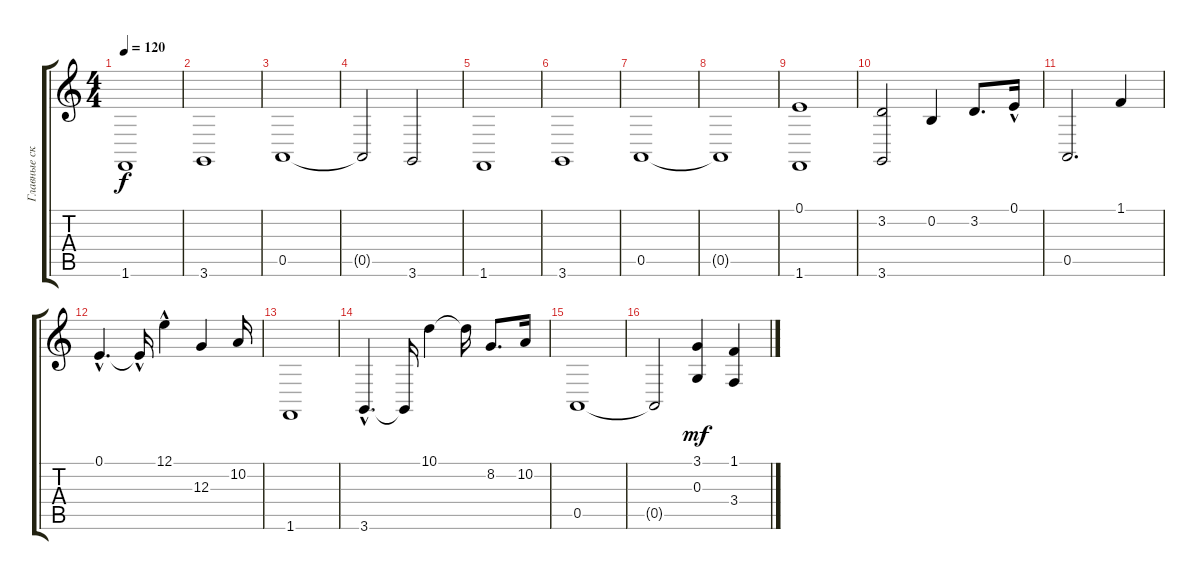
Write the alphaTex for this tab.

\track ("Главные скрипки" "Главные ск") {instrument stringensemble2}
\staff {score tabs}
\tuning (E4 B3 G3 D3 A2 E2) {hide}
\ts (4 4)
\tempo 120
\clef g2
\ks c
1.6.1{dy f} |
3.6.1 |
0.5.1 |
0.5{t}.2 3.6.2 |
1.6.1 |
3.6.1 |
0.5.1 |
0.5{t}.1 |
(0.1 1.6).1 |
(3.2 3.6).2 0.2.4 3.2.8{d} 0.1{hac}.16 |
0.5.2{d} 1.1.4 |
0.1{hac}.4{d} 0.1{hac t}.16 12.1{hac}.4 12.3.4 10.2.16 |
1.6.1 |
3.6{hac}.4{d} 3.6{t}.16 10.1.4 10.1{t}.16 8.2.8{d} 10.2.16 |
0.5.1 |
0.5{t}.2 (3.1 0.3).4{dy mf} (1.1 3.4).4
